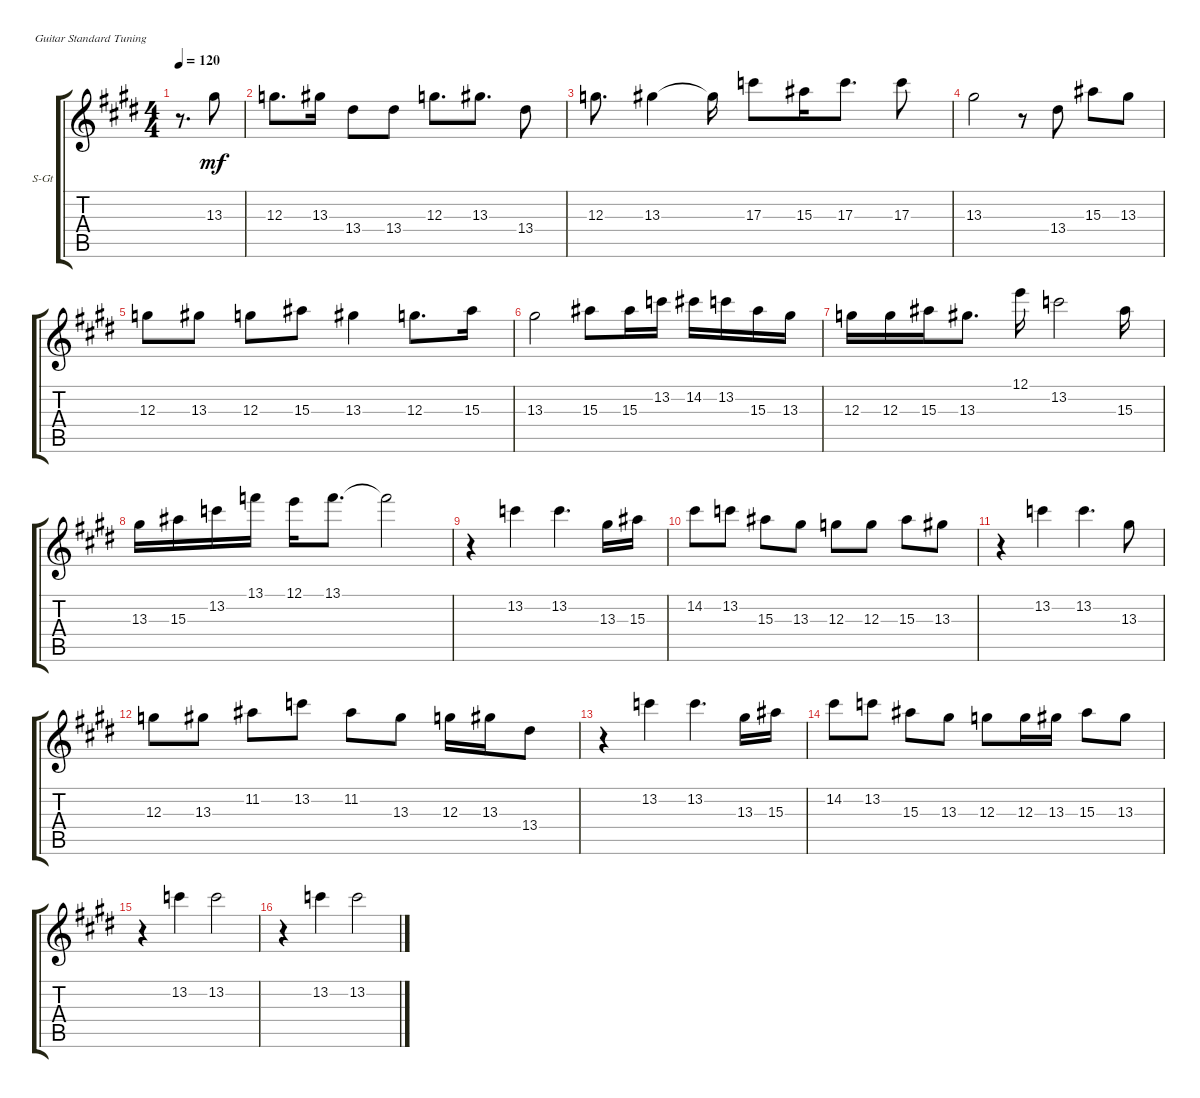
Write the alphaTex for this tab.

\defaultSystemsLayout 4
\bracketExtendMode groupsimilarinstruments
\firstSystemTrackNameOrientation horizontal
\otherSystemsTrackNameOrientation horizontal
\track ("Steel Guitar" "S-Gt") {instrument acousticguitarsteel}
\staff {score tabs}
\tuning (E4 B3 G3 D3 A2 E2)
\ts (4 4)
\tempo 120
\clef g2
\ks e
r.8{d dy mf instrument acousticguitarsteel} 13.3.8 |
12.3.8{d} 13.3.16 13.4.8 13.4.8 12.3.8{d} 13.3.8{d} 13.4.8 |
12.3.8{d} 13.3.4 13.3{t}.16 17.3.8 15.3.16 17.3.8{d} 17.3.8 |
13.3.2 r.8 13.4.8 15.3.8 13.3.8 |
12.3.8 13.3.8 12.3.8 15.3.8 13.3.4 12.3.8{d} 15.3.16 |
13.3.2 15.3.8 15.3.16 13.2.16 14.2.16 13.2.16 15.3.16 13.3.16 |
12.3.16 12.3.16 15.3.16 13.3.8{d} 12.1.16 13.2.2 15.3.16 |
13.3.16 15.3.16 13.2.16 13.1.16 12.1.16 13.1.8{d} 13.1{t}.2 |
r.4 13.2.4 13.2.4{d} 13.3.16 15.3.16 |
14.2.8 13.2.8 15.3.8 13.3.8 12.3.8 12.3.8 15.3.8 13.3.8 |
r.4 13.2.4 13.2.4{d} 13.3.8 |
12.3.8 13.3.8 11.2.8 13.2.8 11.2.8 13.3.8 12.3.16 13.3.16 13.4.8 |
r.4 13.2.4 13.2.4{d} 13.3.16 15.3.16 |
14.2.8 13.2.8 15.3.8 13.3.8 12.3.8 12.3.16 13.3.16 15.3.8 13.3.8 |
r.4 13.2.4 13.2.2 |
r.4 13.2.4 13.2.2
